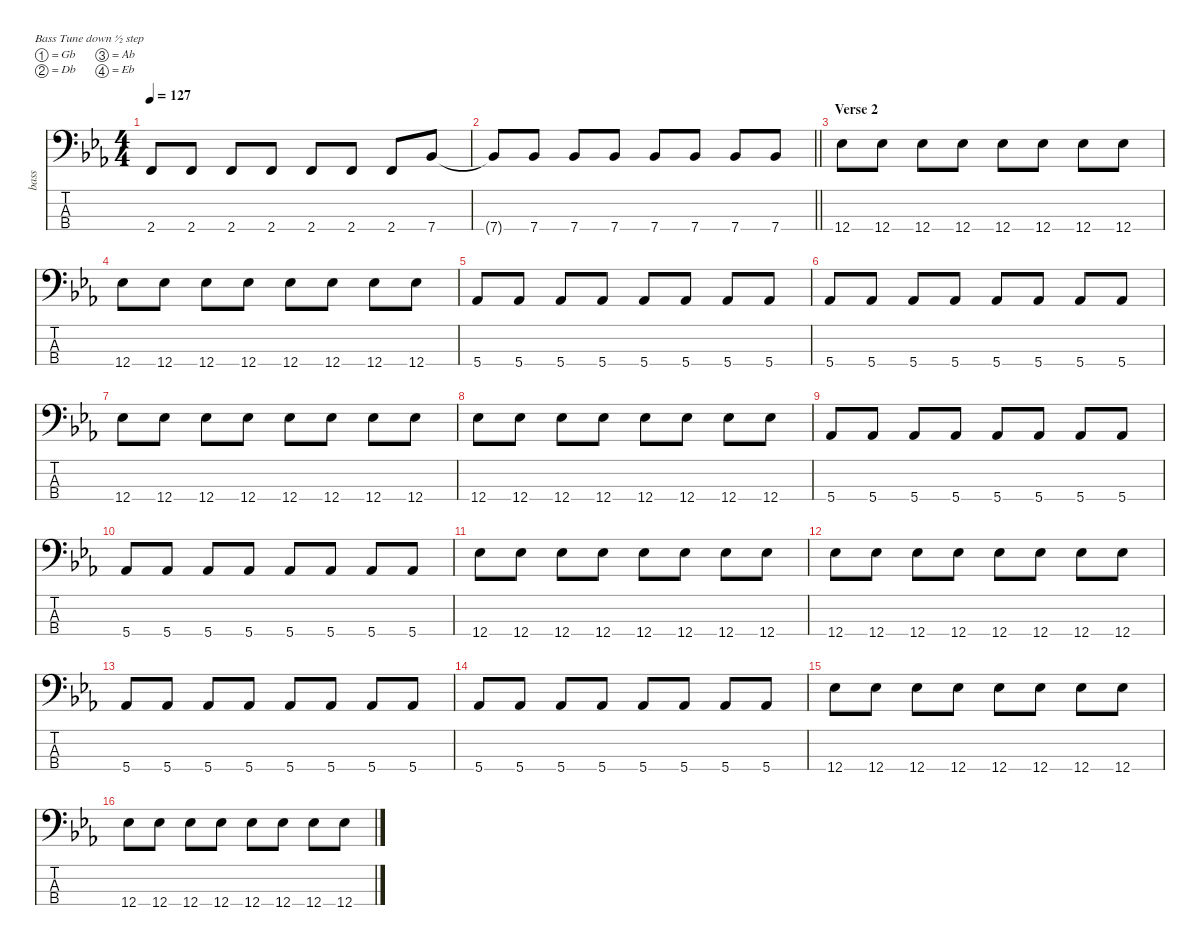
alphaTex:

\defaultSystemsLayout 4
\hideDynamics
\bracketExtendMode nobrackets
\otherSystemsTrackNameOrientation horizontal
\track ("Bass Guitar" "bass") {defaultSystemsLayout 6 instrument electricbasspick}
\staff {score tabs}
\tuning (Gb2 Db2 Ab1 Eb1)
\ts (4 4)
\tempo 127
\clef f4
\ks eb
2.4{acc forcenatural}.8{dy f beam Up} 2.4{acc forcenatural}.8{beam Up} 2.4{acc forcenatural}.8{beam Up} 2.4{acc forcenatural}.8{beam Up} 2.4{acc forcenatural}.8{beam Up} 2.4{acc forcenatural}.8{beam Up} 2.4{acc forcenatural}.8{beam Up} 7.4{acc b}.8{beam Up} |
\barLineRight lightlight
7.4{t acc b}.8{beam Up} 7.4{acc b}.8{beam Up} 7.4{acc b}.8{beam Up} 7.4{acc b}.8{beam Up} 7.4{acc b}.8{beam Up} 7.4{acc b}.8{beam Up} 7.4{acc b}.8{beam Up} 7.4{acc b}.8{beam Up} |
\section ("" "Verse 2")
12.4{acc b}.8{beam Down} 12.4{acc b}.8{beam Down} 12.4{acc b}.8{beam Down} 12.4{acc b}.8{beam Down} 12.4{acc b}.8{beam Down} 12.4{acc b}.8{beam Down} 12.4{acc b}.8{beam Down} 12.4{acc b}.8{beam Down} |
12.4{acc b}.8{beam Down} 12.4{acc b}.8{beam Down} 12.4{acc b}.8{beam Down} 12.4{acc b}.8{beam Down} 12.4{acc b}.8{beam Down} 12.4{acc b}.8{beam Down} 12.4{acc b}.8{beam Down} 12.4{acc b}.8{beam Down} |
5.4{acc b}.8{beam Up} 5.4{acc b}.8{beam Up} 5.4{acc b}.8{beam Up} 5.4{acc b}.8{beam Up} 5.4{acc b}.8{beam Up} 5.4{acc b}.8{beam Up} 5.4{acc b}.8{beam Up} 5.4{acc b}.8{beam Up} |
5.4{acc b}.8{beam Up} 5.4{acc b}.8{beam Up} 5.4{acc b}.8{beam Up} 5.4{acc b}.8{beam Up} 5.4{acc b}.8{beam Up} 5.4{acc b}.8{beam Up} 5.4{acc b}.8{beam Up} 5.4{acc b}.8{beam Up} |
12.4{acc b}.8{beam Down} 12.4{acc b}.8{beam Down} 12.4{acc b}.8{beam Down} 12.4{acc b}.8{beam Down} 12.4{acc b}.8{beam Down} 12.4{acc b}.8{beam Down} 12.4{acc b}.8{beam Down} 12.4{acc b}.8{beam Down} |
12.4{acc b}.8{beam Down} 12.4{acc b}.8{beam Down} 12.4{acc b}.8{beam Down} 12.4{acc b}.8{beam Down} 12.4{acc b}.8{beam Down} 12.4{acc b}.8{beam Down} 12.4{acc b}.8{beam Down} 12.4{acc b}.8{beam Down} |
5.4{acc b}.8{beam Up} 5.4{acc b}.8{beam Up} 5.4{acc b}.8{beam Up} 5.4{acc b}.8{beam Up} 5.4{acc b}.8{beam Up} 5.4{acc b}.8{beam Up} 5.4{acc b}.8{beam Up} 5.4{acc b}.8{beam Up} |
5.4{acc b}.8{beam Up} 5.4{acc b}.8{beam Up} 5.4{acc b}.8{beam Up} 5.4{acc b}.8{beam Up} 5.4{acc b}.8{beam Up} 5.4{acc b}.8{beam Up} 5.4{acc b}.8{beam Up} 5.4{acc b}.8{beam Up} |
12.4{acc b}.8{beam Down} 12.4{acc b}.8{beam Down} 12.4{acc b}.8{beam Down} 12.4{acc b}.8{beam Down} 12.4{acc b}.8{beam Down} 12.4{acc b}.8{beam Down} 12.4{acc b}.8{beam Down} 12.4{acc b}.8{beam Down} |
12.4{acc b}.8{beam Down} 12.4{acc b}.8{beam Down} 12.4{acc b}.8{beam Down} 12.4{acc b}.8{beam Down} 12.4{acc b}.8{beam Down} 12.4{acc b}.8{beam Down} 12.4{acc b}.8{beam Down} 12.4{acc b}.8{beam Down} |
5.4{acc b}.8{beam Up} 5.4{acc b}.8{beam Up} 5.4{acc b}.8{beam Up} 5.4{acc b}.8{beam Up} 5.4{acc b}.8{beam Up} 5.4{acc b}.8{beam Up} 5.4{acc b}.8{beam Up} 5.4{acc b}.8{beam Up} |
5.4{acc b}.8{beam Up} 5.4{acc b}.8{beam Up} 5.4{acc b}.8{beam Up} 5.4{acc b}.8{beam Up} 5.4{acc b}.8{beam Up} 5.4{acc b}.8{beam Up} 5.4{acc b}.8{beam Up} 5.4{acc b}.8{beam Up} |
12.4{acc b}.8{beam Down} 12.4{acc b}.8{beam Down} 12.4{acc b}.8{beam Down} 12.4{acc b}.8{beam Down} 12.4{acc b}.8{beam Down} 12.4{acc b}.8{beam Down} 12.4{acc b}.8{beam Down} 12.4{acc b}.8{beam Down} |
12.4{acc b}.8{beam Down} 12.4{acc b}.8{beam Down} 12.4{acc b}.8{beam Down} 12.4{acc b}.8{beam Down} 12.4{acc b}.8{beam Down} 12.4{acc b}.8{beam Down} 12.4{acc b}.8{beam Down} 12.4{acc b}.8{beam Down}
